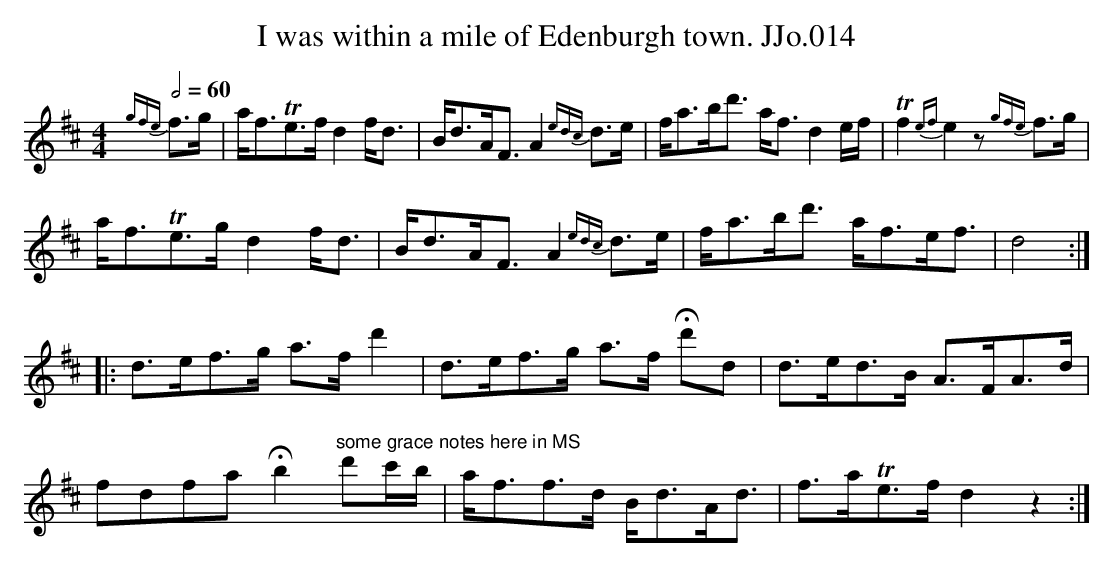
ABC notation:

X:1
T:I was within a mile of Edenburgh town. JJo.014
M:4/4
L:1/8
Q:1/2=60
notC:words T.D'Urfey(1653-1723)music H.Purcell(1659-1695)
K:D major
{gfe}f>g|a<fTe>f d2f<d|B<dA<F A2 {edc}d>e|\
f<ab<d' a<f d2e/f/|Tf2{ef}e2z{gfe}f>g|!
a<fTe>g d2f<d|B<dA<F A2 {edc}d>e|f<ab<d' a<fe<f|d4::!
d>ef>g a>f d'2|d>ef>g a>f Hd'd|d>ed>B A>FA>d|!
fdfa Hb2"some grace notes here in MS" d'c'/b/|\
a<ff>d B<dA<d|f>aTe>f d2z2:|
